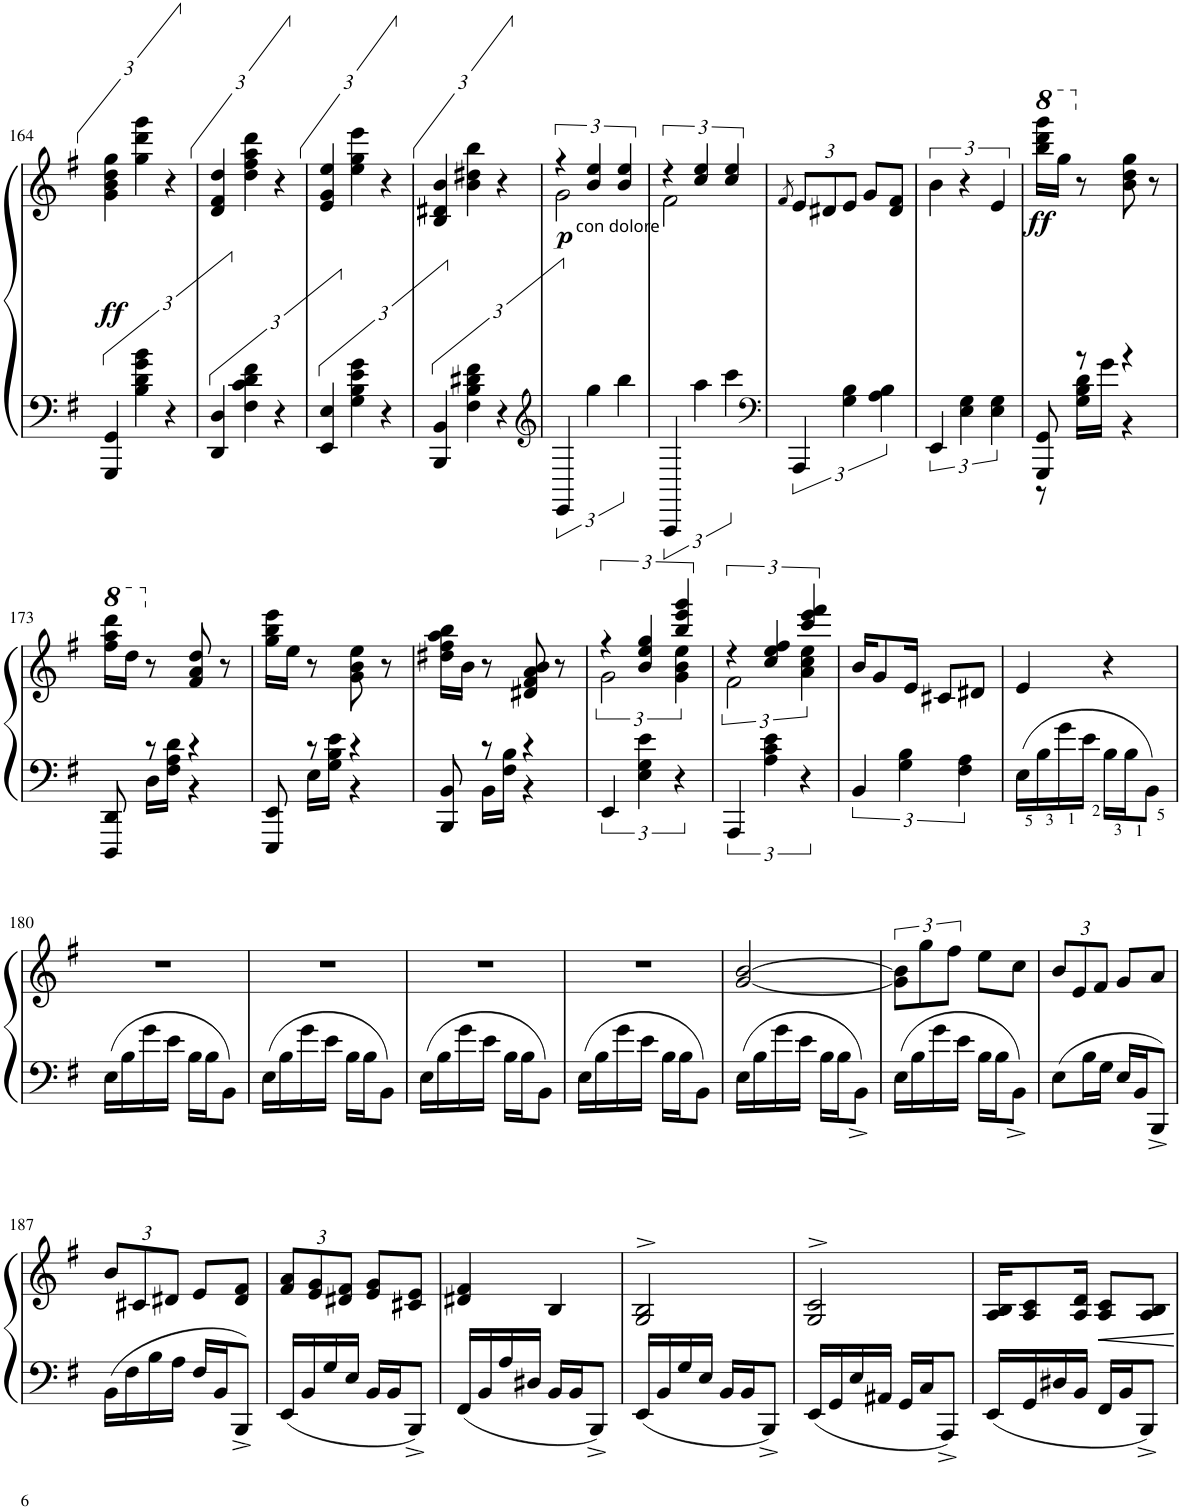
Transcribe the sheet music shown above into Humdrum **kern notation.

**kern	**kern	**dynam
*part1	*part1	*part1
*staff2	*staff1	*staff1/2
*I"Piano	*	*
*I'Pno.	*	*
!!LO:PB:g=z
*clefF4	*clefG2	*
*k[f#]	*k[f#]	*
*M2/4	*M2/4	*
=164	=164	=164
!	!	!LO:DY:a=2
6GGG/ 6GG/	6g\ 6b\ 6dd\ 6gg\	ff
6B\ 6d\ 6g\ 6b\	6gg\ 6ddd\ 6ggg\	.
6r	6r	.
=165	=165	=165
6DD/ 6D/	6d/ 6f#/ 6dd/	.
6F#\ 6c\ 6d\ 6f#\	6dd\ 6ff#\ 6aa\ 6ddd\	.
6r	6r	.
=166	=166	=166
6EE/ 6E/	6e/ 6g/ 6ee/	.
6G\ 6B\ 6e\ 6g\	6ee\ 6gg\ 6eee\	.
6r	6r	.
=167	=167	=167
6BBB/ 6BB/	6B/ 6d#X/ 6b/	.
6F#\ 6B\ 6d#X\ 6f#\	6b\ 6dd#X\ 6bb\	.
6r	6r	.
=168	=168	=168
*clefG2	*	*
*	*^	*
!	!	!	!LO:DY:b
6EE/	6r	2g\	p
!	!LO:TX:b:t=con dolore	!	!
6gg\	6b/ 6ee/	.	.
6bb\	6b/ 6ee/	.	.
=169	=169	=169	=169
6AAA/	6r	2f#\	.
6aa\	6cc/ 6ee/	.	.
6ccc\	6cc/ 6ee/	.	.
*	*v	*v	*
=170	=170	=170
*clefF4	*	*
.	8qf#/	.
*	*Xbrackettup	*
6AAA/	12e/L	.
.	12d#X/	.
6G\ 6B\	12e/J	.
.	8g/L	.
6A\ 6B\	.	.
.	8d#/ 8f#/J	.
=171	=171	=171
*	*brackettup	*
6EE/	6b\	.
6E\ 6G\	6r	.
6E\ 6G\	6e/	.
=172	=172	=172
*^	*	*
*	*	*8va	*
!	!	!	!LO:DY:b
8GGG/ 8GG/	8r	16bbb\ 16dddd\ 16gggg\LL	ff
.	.	16ggg\JJ	.
*	*	*X8va	*
8r	16G\ 16B\ 16d\LL	8r	.
.	16g\JJ	.	.
4r	4r	8b\ 8dd\ 8gg\	.
.	.	8r	.
!!LO:LB:g=z
=173	=173	=173	=173
*	*	*8va	*
8DDD/ 8DD/	8ryy	16fff#\ 16aaa\ 16dddd\LL	.
.	.	16ddd\JJ	.
*	*	*X8va	*
8r	16D\LL	8r	.
.	16F#\ 16A\ 16d\JJ	.	.
4r	4r	8f#/ 8a/ 8dd/	.
.	.	8r	.
=174	=174	=174	=174
8EEE/ 8EE/	8ryy	16gg\ 16bb\ 16eee\LL	.
.	.	16ee\JJ	.
8r	16E\LL	8r	.
.	16G\ 16B\ 16e\JJ	.	.
4r	4r	8g\ 8b\ 8ee\	.
.	.	8r	.
=175	=175	=175	=175
8BBB/ 8BB/	8ryy	16dd#X\ 16ff#\ 16aa\ 16bb\LL	.
.	.	16b\JJ	.
8r	16BB\LL	8r	.
.	16F#\ 16B\JJ	.	.
4r	4r	8d#X/ 8f#/ 8a/ 8b/	.
.	.	8r	.
*v	*v	*	*
=176	=176	=176
*	*^	*
6EE/	6r	3g\	.
6E\ 6G\ 6e\	6b/ 6ee/ 6gg/	.	.
6r	6bb/ 6eee/ 6ggg/	6g\ 6b\ 6ee\	.
=177	=177	=177	=177
6AAA/	6r	3f#\	.
6A\ 6c\ 6e\	6cc/ 6ee/ 6ff#/	.	.
6r	6ccc/ 6eee/ 6fff#/	6a\ 6cc\ 6ee\	.
*	*v	*v	*
=178	=178	=178
6BB/	16b/KL	.
.	8g/	.
6G\ 6B\	.	.
.	16e/Jk	.
.	8c#X/L	.
6F#\ 6A\	.	.
.	8d#X/J	.
=179	=179	=179
16E\LL	4e/	.
16B\	.	.
16g\	.	.
16e\JJ	.	.
16B\LL	4r	.
16B\J	.	.
8BB\J	.	.
!!LO:LB:g=z
=180	=180	=180
16E\LL	2r	.
16B\	.	.
16g\	.	.
16e\JJ	.	.
16B\LL	.	.
16B\J	.	.
8BB\J	.	.
=181	=181	=181
16E\LL	2r	.
16B\	.	.
16g\	.	.
16e\JJ	.	.
16B\LL	.	.
16B\J	.	.
8BB\J	.	.
=182	=182	=182
16E\LL	2r	.
16B\	.	.
16g\	.	.
16e\JJ	.	.
16B\LL	.	.
16B\J	.	.
8BB\J	.	.
=183	=183	=183
16E\LL	2r	.
16B\	.	.
16g\	.	.
16e\JJ	.	.
16B\LL	.	.
16B\J	.	.
8BB\J	.	.
=184	=184	=184
16E\LL	[2g/ [2b/	.
16B\	.	.
16g\	.	.
16e\JJ	.	.
16B\LL	.	.
16B\J	.	.
8BB^<\J	.	.
=185	=185	=185
16E\LL	12g\] 12b\]L	.
16B\	.	.
.	12gg\	.
16g\	.	.
.	12ff#\J	.
16e\JJ	.	.
16B\LL	8ee\L	.
16B\J	.	.
8BB^<\J	8cc\J	.
=186	=186	=186
*	*Xbrackettup	*
8E\L	12b/L	.
.	12e/	.
16B\L	.	.
.	12f#/J	.
16G\JJ	.	.
16E/LL	8g/L	.
16BB/J	.	.
8BBB^</J	8a/J	.
!!LO:LB:g=z
=187	=187	=187
16BB\LL	12b/L	.
16F#\	.	.
.	12c#X/	.
16B\	.	.
.	12d#X/J	.
16A\JJ	.	.
16F#/LL	8e/L	.
16BB/J	.	.
8BBB^</J	8d#/ 8f#/J	.
=188	=188	=188
16EE/LL	12f#/ 12a/L	.
16BB/	.	.
.	12e/ 12g/	.
16G/	.	.
.	12d#X/ 12f#/J	.
16E/JJ	.	.
16BB/LL	8e/ 8g/L	.
16BB/J	.	.
8BBB^</J	8c#X/ 8e/J	.
=189	=189	=189
16FF#/LL	4d#X/ 4f#/	.
16BB/	.	.
16A/	.	.
16D#X/JJ	.	.
16BB/LL	4B/	.
16BB/J	.	.
8BBB^</J	.	.
=190	=190	=190
16EE/LL	2G/^> 2B/^>	.
16BB/	.	.
16G/	.	.
16E/JJ	.	.
16BB/LL	.	.
16BB/J	.	.
8BBB^</J	.	.
=191	=191	=191
16EE/LL	2G/^> 2c/^>	.
16GG/	.	.
16E/	.	.
16AA#X/JJ	.	.
16GG/LL	.	.
16C/J	.	.
8AAA^</J	.	.
=192	=192	=192
16EE/LL	16A/ 16B/KL	.
16GG/	8A/ 8c/	.
16D#X/	.	.
16BB/JJ	16A/ 16d/Jk	.
16FF#/LL	8A/ 8c/L	.
16BB/J	.	.
8BBB^</J	8A/ 8B/J	.
=	=	=
*-	*-	*-
